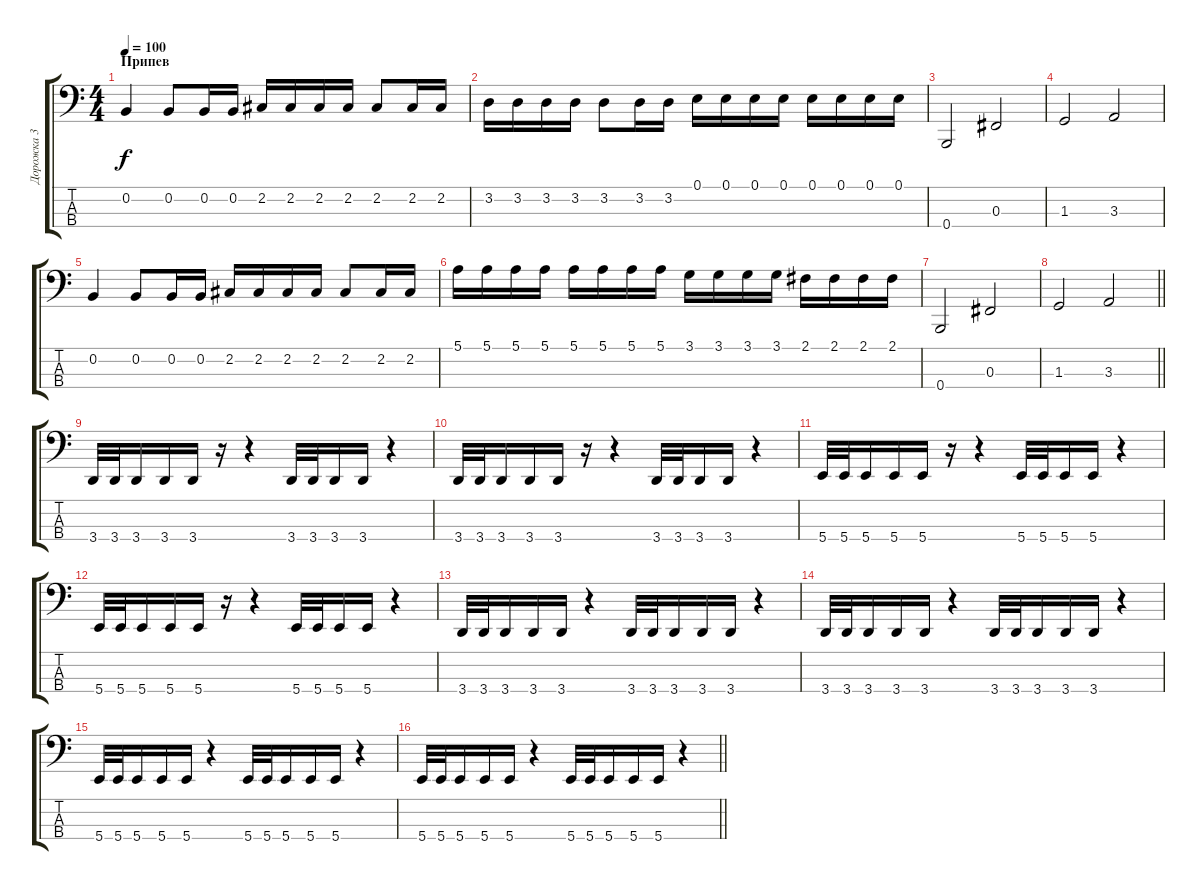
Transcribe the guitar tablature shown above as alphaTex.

\track ("Дорожка 3" "Дорожка 3") {instrument electricbasspick}
\staff {score tabs}
\tuning (E2 B1 Gb1 B0) {hide}
\ts (4 4)
\section ("" "Припев")
\tempo 100
\clef f4
\ks c
0.2.4{dy f} 0.2.8 0.2.16 0.2.16 2.2.16 2.2.16 2.2.16 2.2.16 2.2.8 2.2.16 2.2.16 |
3.2.16 3.2.16 3.2.16 3.2.16 3.2.8 3.2.16 3.2.16 0.1.16 0.1.16 0.1.16 0.1.16 0.1.16 0.1.16 0.1.16 0.1.16 |
0.4.2 0.3.2 |
1.3.2 3.3.2 |
0.2.4 0.2.8 0.2.16 0.2.16 2.2.16 2.2.16 2.2.16 2.2.16 2.2.8 2.2.16 2.2.16 |
5.1.16 5.1.16 5.1.16 5.1.16 5.1.16 5.1.16 5.1.16 5.1.16 3.1.16 3.1.16 3.1.16 3.1.16 2.1.16 2.1.16 2.1.16 2.1.16 |
0.4.2 0.3.2 |
\barLineRight lightlight
1.3.2 3.3.2 |
3.4.32 3.4.32 3.4.16 3.4.16 3.4.16 r.16 r.4 3.4.32 3.4.32 3.4.16 3.4.16 r.4 |
3.4.32 3.4.32 3.4.16 3.4.16 3.4.16 r.16 r.4 3.4.32 3.4.32 3.4.16 3.4.16 r.4 |
5.4.32 5.4.32 5.4.16 5.4.16 5.4.16 r.16 r.4 5.4.32 5.4.32 5.4.16 5.4.16 r.4 |
5.4.32 5.4.32 5.4.16 5.4.16 5.4.16 r.16 r.4 5.4.32 5.4.32 5.4.16 5.4.16 r.4 |
3.4.32 3.4.32 3.4.16 3.4.16 3.4.16 r.4 3.4.32 3.4.32 3.4.16 3.4.16 3.4.16 r.4 |
3.4.32 3.4.32 3.4.16 3.4.16 3.4.16 r.4 3.4.32 3.4.32 3.4.16 3.4.16 3.4.16 r.4 |
5.4.32 5.4.32 5.4.16 5.4.16 5.4.16 r.4 5.4.32 5.4.32 5.4.16 5.4.16 5.4.16 r.4 |
\barLineRight lightlight
5.4.32 5.4.32 5.4.16 5.4.16 5.4.16 r.4 5.4.32 5.4.32 5.4.16 5.4.16 5.4.16 r.4
